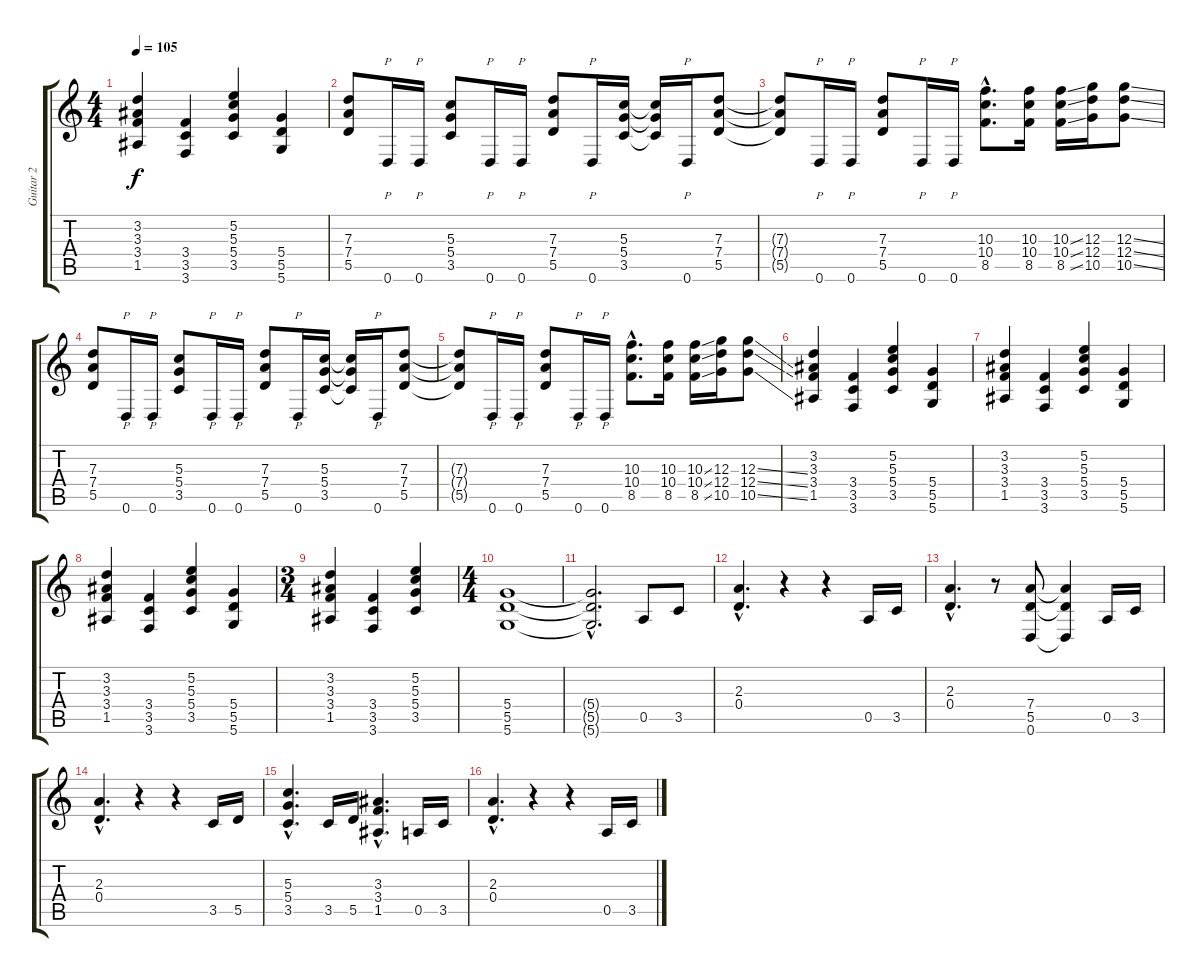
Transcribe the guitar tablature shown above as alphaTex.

\track ("Guitar 2" "Guitar 2") {instrument distortionguitar}
\staff {score tabs}
\tuning (E4 B3 G3 D3 A2 D2) {hide}
\ts (4 4)
\tempo 105
\clef g2
\ks c
(3.2 3.3 3.4 1.5).4{dy f} (3.4 3.5 3.6).4 (5.2 5.3 5.4 3.5).4 (5.4 5.5 5.6).4 |
(7.3 7.4 5.5).8 0.6.16{p} 0.6.16{p} (5.3 5.4 3.5).8 0.6.16{p} 0.6.16{p} (7.3 7.4 5.5).8 0.6.16{p} (5.3 5.4 3.5).16 (5.3{t} 5.4{t} 3.5{t}).16 0.6.16{p} (7.3 7.4 5.5).8 |
(7.3{t} 7.4{t} 5.5{t}).8 0.6.16{p} 0.6.16{p} (7.3 7.4 5.5).8 0.6.16{p} 0.6.16{p} (10.3{hac} 10.4{hac} 8.5{hac}).8{d} (10.3 10.4 8.5).16 (10.3{ss} 10.4{ss} 8.5{ss}).16 (12.3 12.4 10.5).16 (12.3{ss} 12.4{ss} 10.5{ss}).8 |
(7.3 7.4 5.5).8 0.6.16{p} 0.6.16{p} (5.3 5.4 3.5).8 0.6.16{p} 0.6.16{p} (7.3 7.4 5.5).8 0.6.16{p} (5.3 5.4 3.5).16 (5.3{t} 5.4{t} 3.5{t}).16 0.6.16{p} (7.3 7.4 5.5).8 |
(7.3{t} 7.4{t} 5.5{t}).8 0.6.16{p} 0.6.16{p} (7.3 7.4 5.5).8 0.6.16{p} 0.6.16{p} (10.3{hac} 10.4{hac} 8.5{hac}).8{d} (10.3 10.4 8.5).16 (10.3{ss} 10.4{ss} 8.5{ss}).16 (12.3 12.4 10.5).16 (12.3{ss} 12.4{ss} 10.5{ss}).8 |
(3.2 3.3 3.4 1.5).4 (3.4 3.5 3.6).4 (5.2 5.3 5.4 3.5).4 (5.4 5.5 5.6).4 |
(3.2 3.3 3.4 1.5).4 (3.4 3.5 3.6).4 (5.2 5.3 5.4 3.5).4 (5.4 5.5 5.6).4 |
(3.2 3.3 3.4 1.5).4 (3.4 3.5 3.6).4 (5.2 5.3 5.4 3.5).4 (5.4 5.5 5.6).4 |
\ts (3 4)
(3.2 3.3 3.4 1.5).4 (3.4 3.5 3.6).4 (5.2 5.3 5.4 3.5).4 |
\ts (4 4)
(5.4 5.5 5.6).1 |
(5.4{hac t} 5.5{hac t} 5.6{hac t}).2{d} 0.5.8 3.5.8 |
(2.3{hac} 0.4{hac}).4{d} r.4 r.4 0.5.16 3.5.16 |
(2.3{hac} 0.4{hac}).4{d} r.8 (7.4 5.5 0.6).8 (7.4{t} 5.5{t} 0.6{t}).4 0.5.16 3.5.16 |
(2.3{hac} 0.4{hac}).4{d} r.4 r.4 3.5.16 5.5.16 |
(5.3{hac} 5.4{hac} 3.5{hac}).4{d} 3.5.16 5.5.16 (3.3{hac} 3.4{hac} 1.5{hac}).4{d} 0.5.16 3.5.16 |
(2.3{hac} 0.4{hac}).4{d} r.4 r.4 0.5.16 3.5.16
